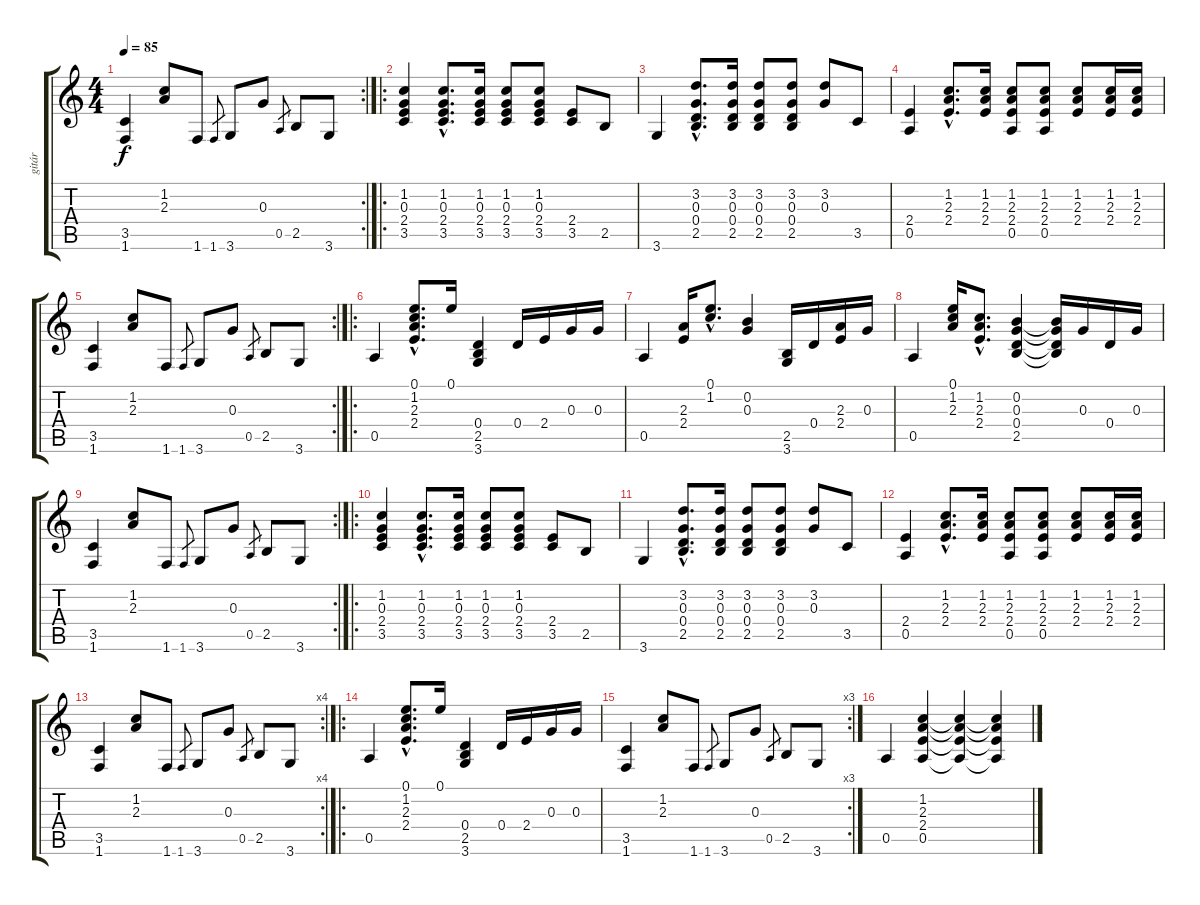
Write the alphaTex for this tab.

\track ("gitár" "gitár") {instrument acousticguitarnylon}
\staff {score tabs}
\tuning (E4 B3 G3 D3 A2 E2) {hide}
\rc 2
\ts (4 4)
\tempo 85
\clef g2
\ks c
(3.5 1.6).4{dy f} (1.2 2.3).8 1.6.8 1.6.8{gr} 3.6.8 0.3.8 0.5.8{gr} 2.5.8 3.6.8 |
\ro
(1.2 0.3 2.4 3.5).4 (1.2{hac} 0.3{hac} 2.4{hac} 3.5{hac}).8{d} (1.2 0.3 2.4 3.5).16 (1.2 0.3 2.4 3.5).8 (1.2 0.3 2.4 3.5).8 (2.4 3.5).8 2.5.8 |
3.6.4 (3.2{hac} 0.3{hac} 0.4{hac} 2.5{hac}).8{d} (3.2 0.3 0.4 2.5).16 (3.2 0.3 0.4 2.5).8 (3.2 0.3 0.4 2.5).8 (3.2 0.3).8 3.5.8 |
(2.4 0.5).4 (1.2{hac} 2.3{hac} 2.4{hac}).8{d} (1.2 2.3 2.4).16 (1.2 2.3 2.4 0.5).8 (1.2 2.3 2.4 0.5).8 (1.2 2.3 2.4).8 (1.2 2.3 2.4).16 (1.2 2.3 2.4).16 |
\rc 2
(3.5 1.6).4 (1.2 2.3).8 1.6.8 1.6.8{gr} 3.6.8 0.3.8 0.5.8{gr} 2.5.8 3.6.8 |
\ro
0.5.4 (0.1{hac} 1.2{hac} 2.3{hac} 2.4{hac}).8{d} 0.1.16 (0.4 2.5 3.6).4 0.4.16 2.4.16 0.3.16 0.3.16 |
0.5.4 (2.3 2.4).16 (0.1{hac} 1.2{hac}).8{d} (0.2 0.3).4 (2.5 3.6).16 0.4.16 (2.3 2.4).16 0.3.16 |
0.5.4 (0.1 1.2 2.3).16 (1.2{hac} 2.3{hac} 2.4{hac}).8{d} (0.2 0.3 0.4 2.5).4 (0.2{t} 0.3{t} 0.4{t} 2.5{t}).16 0.3.16 0.4.16 0.3.16 |
\rc 2
(3.5 1.6).4 (1.2 2.3).8 1.6.8 1.6.8{gr} 3.6.8 0.3.8 0.5.8{gr} 2.5.8 3.6.8 |
\ro
(1.2 0.3 2.4 3.5).4 (1.2{hac} 0.3{hac} 2.4{hac} 3.5{hac}).8{d} (1.2 0.3 2.4 3.5).16 (1.2 0.3 2.4 3.5).8 (1.2 0.3 2.4 3.5).8 (2.4 3.5).8 2.5.8 |
3.6.4 (3.2{hac} 0.3{hac} 0.4{hac} 2.5{hac}).8{d} (3.2 0.3 0.4 2.5).16 (3.2 0.3 0.4 2.5).8 (3.2 0.3 0.4 2.5).8 (3.2 0.3).8 3.5.8 |
(2.4 0.5).4 (1.2{hac} 2.3{hac} 2.4{hac}).8{d} (1.2 2.3 2.4).16 (1.2 2.3 2.4 0.5).8 (1.2 2.3 2.4 0.5).8 (1.2 2.3 2.4).8 (1.2 2.3 2.4).16 (1.2 2.3 2.4).16 |
\rc 4
(3.5 1.6).4 (1.2 2.3).8 1.6.8 1.6.8{gr} 3.6.8 0.3.8 0.5.8{gr} 2.5.8 3.6.8 |
\ro
0.5.4 (0.1{hac} 1.2{hac} 2.3{hac} 2.4{hac}).8{d} 0.1.16 (0.4 2.5 3.6).4 0.4.16 2.4.16 0.3.16 0.3.16 |
\rc 3
(3.5 1.6).4 (1.2 2.3).8 1.6.8 1.6.8{gr} 3.6.8 0.3.8 0.5.8{gr} 2.5.8 3.6.8 |
0.5.4 (1.2 2.3 2.4 0.5).4 (1.2{t} 2.3{t} 2.4{t} 0.5{t}).4 (1.2{t} 2.3{t} 2.4{t} 0.5{t}).4
